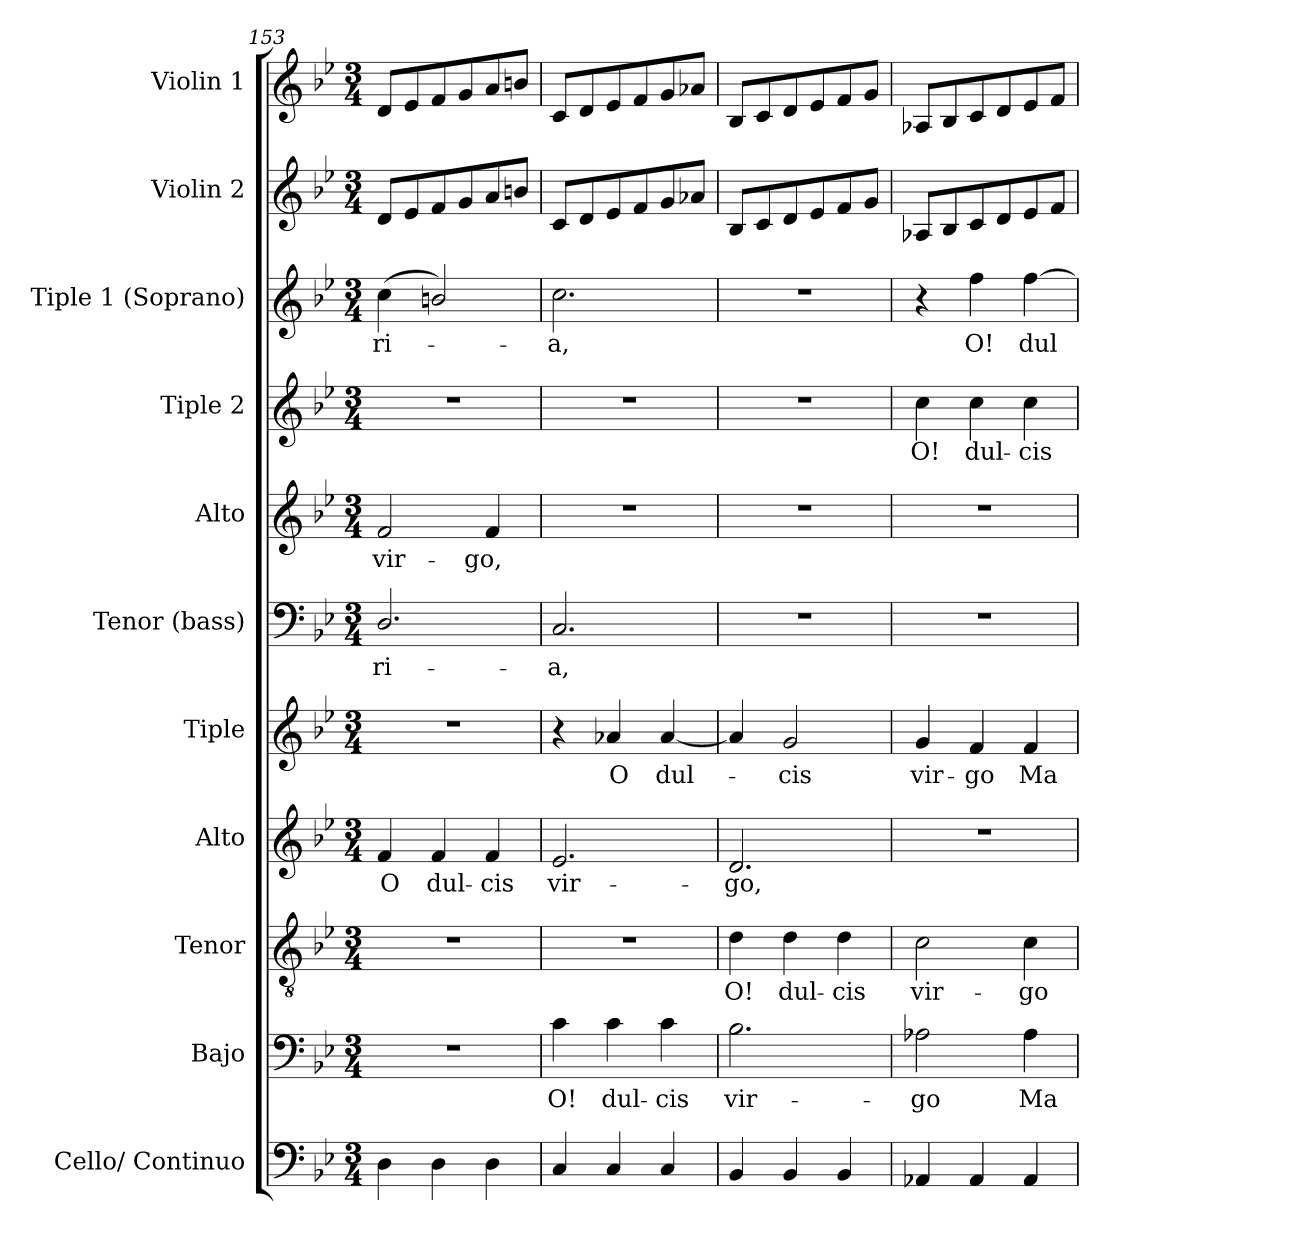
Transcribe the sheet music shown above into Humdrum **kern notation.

**kern	**kern	**text	**kern	**text	**kern	**text	**kern	**text	**kern	**text	**kern	**text	**kern	**text	**kern	**text	**kern	**kern
*part11	*part10	*part10	*part9	*part9	*part8	*part8	*part7	*part7	*part6	*part6	*part5	*part5	*part4	*part4	*part3	*part3	*part2	*part1
*staff11	*staff10	*staff10	*staff9	*staff9	*staff8	*staff8	*staff7	*staff7	*staff6	*staff6	*staff5	*staff5	*staff4	*staff4	*staff3	*staff3	*staff2	*staff1
*I"Cello/ Continuo	*I"Bajo	*	*I"Tenor	*	*I"Alto	*	*I"Tiple	*	*I"Tenor  (bass)	*	*I"Alto	*	*I"Tiple 2	*	*I"Tiple 1 (Soprano)	*	*I"Violin 2	*I"Violin 1
*I'Cont.	*I'B.	*	*I'T.	*	*I'A.	*	*	*	*I'B.	*	*I'A.	*	*	*	*I'S.	*	*I'Vln. 2	*I'Vln. 1
*clefF4	*clefF4	*	*clefGv2	*	*clefG2	*	*clefG2	*	*clefF4	*	*clefG2	*	*clefG2	*	*clefG2	*	*clefG2	*clefG2
*	*	*	*ITrd7c12	*	*	*	*	*	*	*	*	*	*	*	*	*	*	*
*k[b-e-]	*k[b-e-]	*	*k[b-e-]	*	*k[b-e-]	*	*k[b-e-]	*	*k[b-e-]	*	*k[b-e-]	*	*k[b-e-]	*	*k[b-e-]	*	*k[b-e-]	*k[b-e-]
*B-:	*B-:	*	*B-:	*	*B-:	*	*B-:	*	*B-:	*	*B-:	*	*B-:	*	*B-:	*	*B-:	*B-:
*M3/4	*M3/4	*	*M3/4	*	*M3/4	*	*M3/4	*	*M3/4	*	*M3/4	*	*M3/4	*	*M3/4	*	*M3/4	*M3/4
=153	=153	=153	=153	=153	=153	=153	=153	=153	=153	=153	=153	=153	=153	=153	=153	=153	=153	=153
!	!LO:N:vis=1	!	!LO:N:vis=1	!	!	!	!	!	!	!	!	!	!	!	!	!	!	!
!	!	!	!	!	!	!LO:LY:b:color=#000000	!LO:N:vis=1	!	!	!	!	!	!	!	!	!	!	!
!	!	!	!	!	!	!	!	!	!	!LO:LY:b:color=#000000	!	!	!	!	!	!	!	!
!	!	!	!	!	!	!	!	!	!	!	!	!LO:LY:b:color=#000000	!LO:N:vis=1	!	!	!	!	!
!	!	!	!	!	!	!	!	!	!	!	!	!	!	!	!	!LO:LY:b:color=#000000	!	!
4Di\	2.r	.	2.r	.	4fi/	O	2.r	.	2.Di/	-ri-	2fi/	vir-	2.r	.	(4cci\	-ri-	8di/L	8di/L
.	.	.	.	.	.	.	.	.	.	.	.	.	.	.	.	.	8e-i/	8e-i/
!	!	!	!	!	!	!LO:LY:b:color=#000000	!	!	!	!	!	!	!	!	!	!	!	!
4Di\	.	.	.	.	4fi/	dul-	.	.	.	.	.	.	.	.	2bni/)	.	8fi/	8fi/
.	.	.	.	.	.	.	.	.	.	.	.	.	.	.	.	.	8gi/	8gi/
!	!	!	!	!	!	!LO:LY:b:color=#000000	!	!	!	!	!	!	!	!	!	!	!	!
!	!	!	!	!	!	!	!	!	!	!	!	!LO:LY:b:color=#000000	!	!	!	!	!	!
4Di\	.	.	.	.	4fi/	-cis	.	.	.	.	4fi/	-go,	.	.	.	.	8ai/	8ai/
.	.	.	.	.	.	.	.	.	.	.	.	.	.	.	.	.	8bni/J	8bni/J
=154	=154	=154	=154	=154	=154	=154	=154	=154	=154	=154	=154	=154	=154	=154	=154	=154	=154	=154
!	!	!LO:LY:b:color=#000000	!LO:N:vis=1	!	!	!	!	!	!	!	!	!	!	!	!	!	!	!
!	!	!	!	!	!	!LO:LY:b:color=#000000	!	!	!	!	!	!	!	!	!	!	!	!
!	!	!	!	!	!	!	!	!	!	!LO:LY:b:color=#000000	!LO:N:vis=1	!	!LO:N:vis=1	!	!	!	!	!
!	!	!	!	!	!	!	!	!	!	!	!	!	!	!	!	!LO:LY:b:color=#000000	!	!
4Ci/	4ci\	O!	2.r	.	2.e-i/	vir-	4r	.	2.Ci/	-a,	2.r	.	2.r	.	2.cci\	-a,	8ci/L	8ci/L
.	.	.	.	.	.	.	.	.	.	.	.	.	.	.	.	.	8di/	8di/
!	!	!LO:LY:b:color=#000000	!	!	!	!	!	!	!	!	!	!	!	!	!	!	!	!
!	!	!	!	!	!	!	!	!LO:LY:b:color=#000000	!	!	!	!	!	!	!	!	!	!
4Ci/	4ci\	dul-	.	.	.	.	4a-Xi/	O	.	.	.	.	.	.	.	.	8e-i/	8e-i/
.	.	.	.	.	.	.	.	.	.	.	.	.	.	.	.	.	8fi/	8fi/
!	!	!LO:LY:b:color=#000000	!	!	!	!	!	!	!	!	!	!	!	!	!	!	!	!
!	!	!	!	!	!	!	!	!LO:LY:b:color=#000000	!	!	!	!	!	!	!	!	!	!
4Ci/	4ci\	-cis	.	.	.	.	[4a-i/	dul-	.	.	.	.	.	.	.	.	8gi/	8gi/
.	.	.	.	.	.	.	.	.	.	.	.	.	.	.	.	.	8a-Xi/J	8a-Xi/J
=155	=155	=155	=155	=155	=155	=155	=155	=155	=155	=155	=155	=155	=155	=155	=155	=155	=155	=155
!	!	!LO:LY:b:color=#000000	!	!	!	!	!	!	!	!	!	!	!	!	!	!	!	!
!	!	!	!	!LO:LY:b:color=#000000	!	!	!	!	!	!	!	!	!	!	!	!	!	!
!	!	!	!	!	!	!LO:LY:b:color=#000000	!	!	!LO:N:vis=1	!	!LO:N:vis=1	!	!LO:N:vis=1	!	!LO:N:vis=1	!	!	!
4BB-i/	2.B-i\	vir-	4Di\	O!	2.di/	-go,	4a-i/]	.	2.r	.	2.r	.	2.r	.	2.r	.	8B-i/L	8B-i/L
.	.	.	.	.	.	.	.	.	.	.	.	.	.	.	.	.	8ci/	8ci/
!	!	!	!	!LO:LY:b:color=#000000	!	!	!	!	!	!	!	!	!	!	!	!	!	!
!	!	!	!	!	!	!	!	!LO:LY:b:color=#000000	!	!	!	!	!	!	!	!	!	!
4BB-i/	.	.	4Di\	dul-	.	.	2gi/	-cis	.	.	.	.	.	.	.	.	8di/	8di/
.	.	.	.	.	.	.	.	.	.	.	.	.	.	.	.	.	8e-i/	8e-i/
!	!	!	!	!LO:LY:b:color=#000000	!	!	!	!	!	!	!	!	!	!	!	!	!	!
4BB-i/	.	.	4Di\	-cis	.	.	.	.	.	.	.	.	.	.	.	.	8fi/	8fi/
.	.	.	.	.	.	.	.	.	.	.	.	.	.	.	.	.	8gi/J	8gi/J
=156	=156	=156	=156	=156	=156	=156	=156	=156	=156	=156	=156	=156	=156	=156	=156	=156	=156	=156
!	!	!LO:LY:b:color=#000000	!	!	!	!	!	!	!	!	!	!	!	!	!	!	!	!
!	!	!	!	!LO:LY:b:color=#000000	!LO:N:vis=1	!	!	!	!	!	!	!	!	!	!	!	!	!
!	!	!	!	!	!	!	!	!LO:LY:b:color=#000000	!LO:N:vis=1	!	!LO:N:vis=1	!	!	!	!	!	!	!
!	!	!	!	!	!	!	!	!	!	!	!	!	!	!LO:LY:b:color=#000000	!	!	!	!
4AA-Xi/	2A-Xi\	-go	2Ci\	vir-	2.r	.	4gi/	vir-	2.r	.	2.r	.	4cci\	O!	4r	.	8A-Xi/L	8A-Xi/L
.	.	.	.	.	.	.	.	.	.	.	.	.	.	.	.	.	8B-i/	8B-i/
!	!	!	!	!	!	!	!	!LO:LY:b:color=#000000	!	!	!	!	!	!	!	!	!	!
!	!	!	!	!	!	!	!	!	!	!	!	!	!	!LO:LY:b:color=#000000	!	!	!	!
!	!	!	!	!	!	!	!	!	!	!	!	!	!	!	!	!LO:LY:b:color=#000000	!	!
4AA-i/	.	.	.	.	.	.	4fi/	-go	.	.	.	.	4cci\	dul-	4ffi\	O!	8ci/	8ci/
.	.	.	.	.	.	.	.	.	.	.	.	.	.	.	.	.	8di/	8di/
!	!	!LO:LY:b:color=#000000	!	!	!	!	!	!	!	!	!	!	!	!	!	!	!	!
!	!	!	!	!LO:LY:b:color=#000000	!	!	!	!	!	!	!	!	!	!	!	!	!	!
!	!	!	!	!	!	!	!	!LO:LY:b:color=#000000	!	!	!	!	!	!	!	!	!	!
!	!	!	!	!	!	!	!	!	!	!	!	!	!	!LO:LY:b:color=#000000	!	!	!	!
!	!	!	!	!	!	!	!	!	!	!	!	!	!	!	!	!LO:LY:b:color=#000000	!	!
4AA-i/	4A-i\	Ma-	4Ci\	-go	.	.	4fi/	Ma-	.	.	.	.	4cci\	-cis	[4ffi\	dul-	8e-i/	8e-i/
.	.	.	.	.	.	.	.	.	.	.	.	.	.	.	.	.	8fi/J	8fi/J
=	=	=	=	=	=	=	=	=	=	=	=	=	=	=	=	=	=	=
*-	*-	*-	*-	*-	*-	*-	*-	*-	*-	*-	*-	*-	*-	*-	*-	*-	*-	*-
